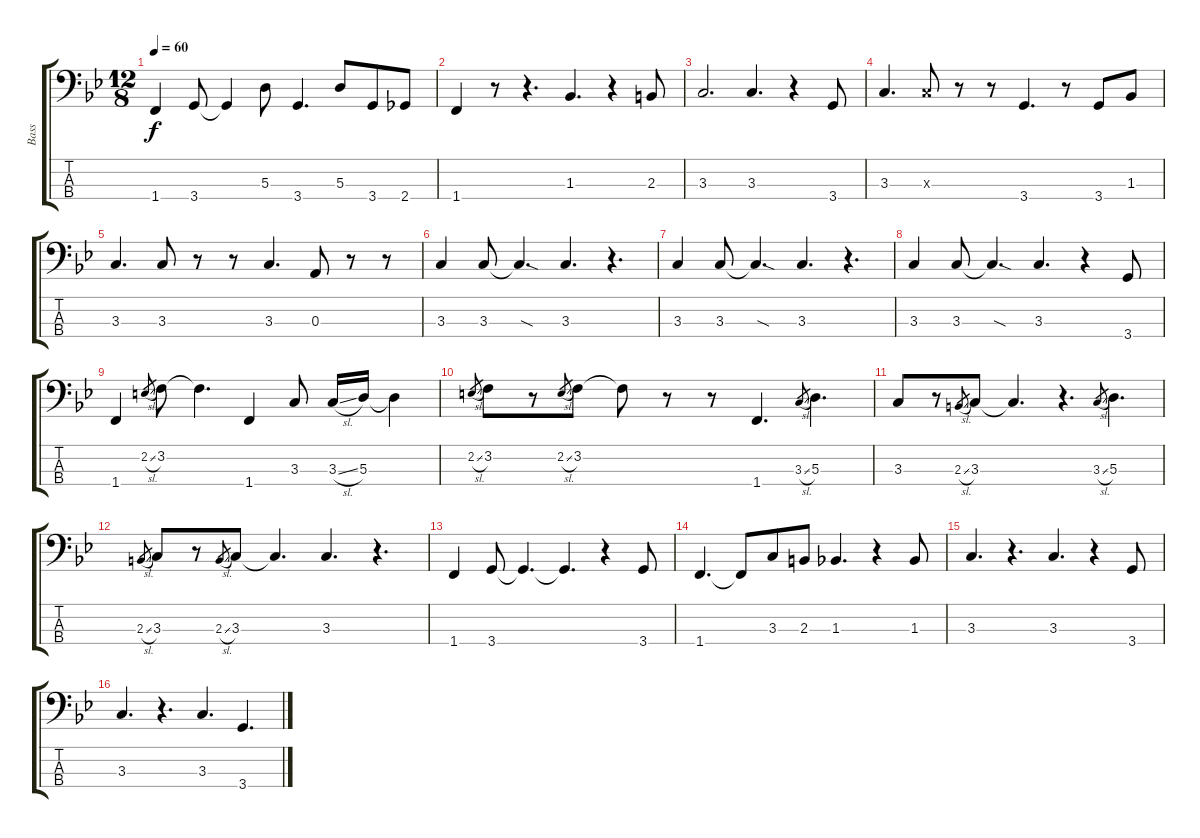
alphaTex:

\track ("Bass" "Bass") {instrument electricbassfinger}
\staff {score tabs}
\tuning (G2 D2 A1 E1) {hide}
\ts (12 8)
\tempo 60
\clef f4
\ks bb
1.4.4{dy f} 3.4.8 3.4{t}.4 5.3.8 3.4.4{d} 5.3.8 3.4.8 2.4.8 |
1.4.4 r.8 r.4{d} 1.3.4{d} r.4 2.3.8 |
3.3.2{d} 3.3.4{d} r.4 3.4.8 |
3.3.4{d} 3.3{x}.8 r.8 r.8 3.4.4{d} r.8 3.4.8 1.3.8 |
3.3.4{d} 3.3.8 r.8 r.8 3.3.4{d} 0.3.8 r.8 r.8 |
3.3.4 3.3.8 3.3{sod t}.4{d} 3.3.4{d} r.4{d} |
3.3.4 3.3.8 3.3{sod t}.4{d} 3.3.4{d} r.4{d} |
3.3.4 3.3.8 3.3{sod t}.4{d} 3.3.4{d} r.4 3.4.8 |
1.4.4 2.2{sl}.8{gr} 3.2.8 3.2{t}.4{d} 1.4.4 3.3.8 3.3{sl}.16 5.3.16 5.3{t}.4 |
2.2{sl}.8{gr} 3.2.8 r.8 2.2{sl}.8{gr} 3.2.8 3.2{t}.8 r.8 r.8 1.4.4{d} 3.3{sl}.8{gr} 5.3.4{d} |
3.3.8 r.8 2.3{sl}.8{gr} 3.3.8 3.3{t}.4{d} r.4{d} 3.3{sl}.8{gr} 5.3.4{d} |
2.3{sl}.8{gr} 3.3.8 r.8 2.3{sl}.8{gr} 3.3.8 3.3{t}.4{d} 3.3.4{d} r.4{d} |
1.4.4 3.4.8 3.4{t}.4{d} 3.4{t}.4{d} r.4 3.4.8 |
1.4.4{d} 1.4{t}.8 3.3.8 2.3.8 1.3.4{d} r.4 1.3.8 |
3.3.4{d} r.4{d} 3.3.4{d} r.4 3.4.8 |
3.3.4{d} r.4{d} 3.3.4{d} 3.4.4{d}
